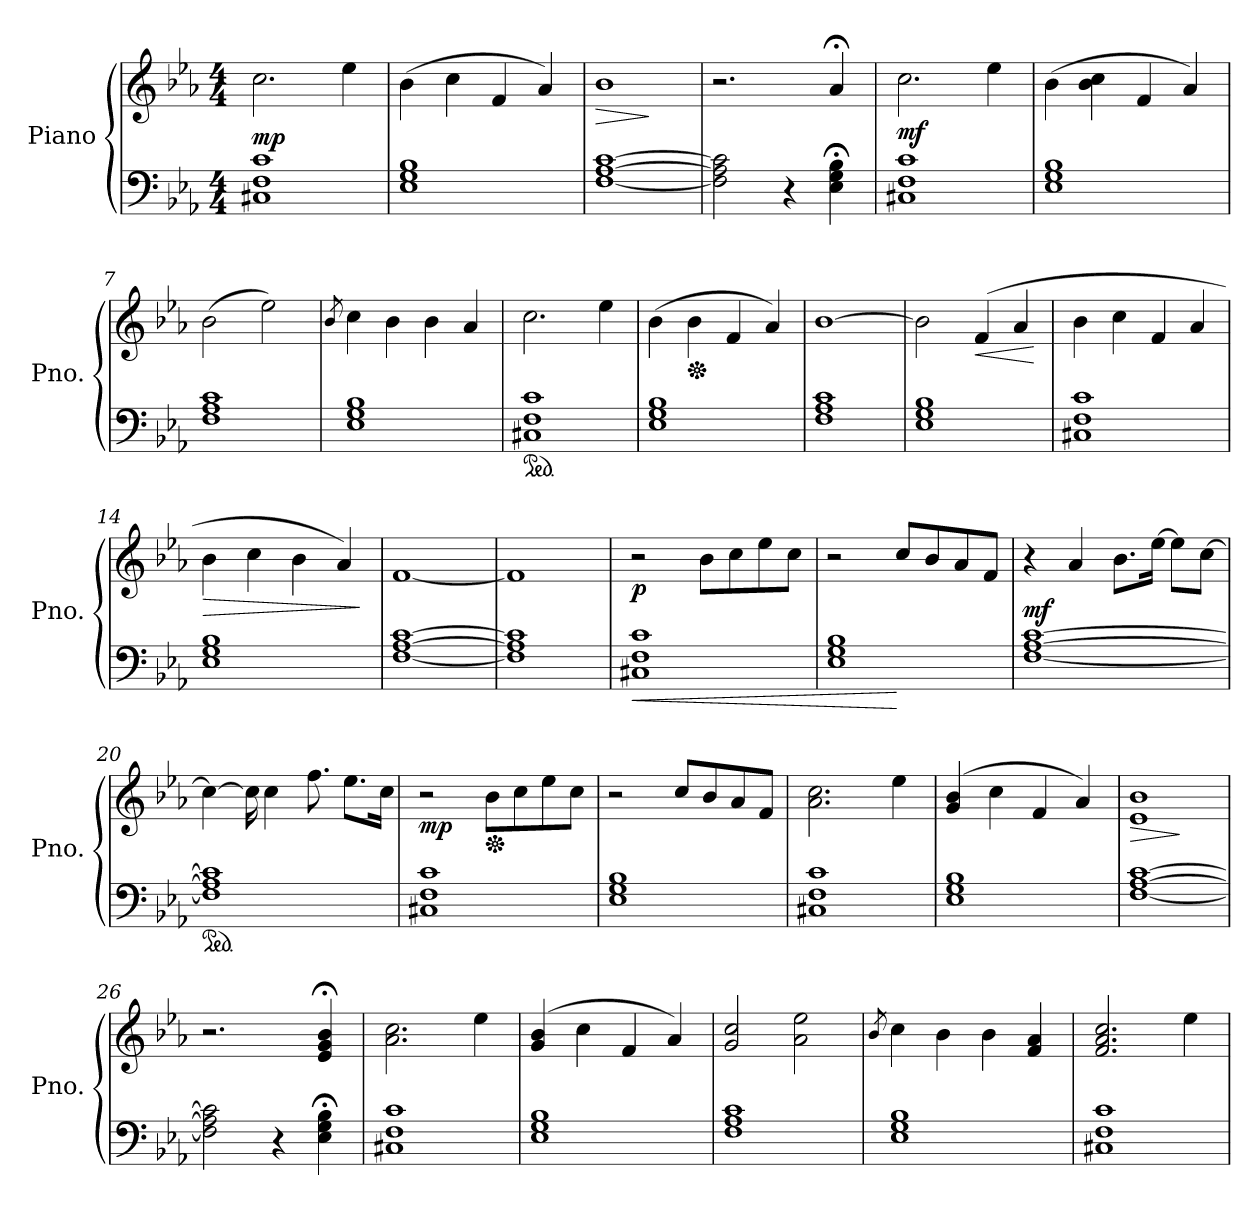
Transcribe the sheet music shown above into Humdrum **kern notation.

**kern	**kern	**dynam
*part1	*part1	*part1
*staff2	*staff1	*staff1/2
*I"Piano	*	*
*I'Pno.	*	*
*clefF4	*clefG2	*
*k[b-e-a-]	*k[b-e-a-]	*
*M4/4	*M4/4	*
*MM105	*MM105	*
=1	=1	=1
!	!	!LO:DY:a=2
1C#X 1F 1c	2.cc\	mp
.	4ee-\	.
=2	=2	=2
1E- 1G 1B-	(4b-\	.
.	4cc\	.
.	4f/	.
.	4a-/)	.
=3	=3	=3
!	!	!LO:HP:b
[1F [1A- [1c	1b-	>
.	.	]
=4	=4	=4
2F\] 2A-\] 2c\]	2.r	.
4r	.	.
4E-\;< 4G\;< 4B-\;<	4a-;</	.
=5	=5	=5
!	!	!LO:DY:b
1C#X 1F 1c	2.cc\	mf
.	4ee-\	.
=6	=6	=6
1E- 1G 1B-	(4b-\	.
.	4b-\ 4cc\	.
.	4f/	.
.	4a-/)	.
=7	=7	=7
1F 1A- 1c	(2b-\	.
.	2ee-\)	.
=8	=8	=8
.	8qb-/	.
1E- 1G 1B-	4cc\	.
.	4b-\	.
.	4b-\	.
.	4a-/	.
=9	=9	=9
*ped	*	*
1C#X 1F 1c	2.cc\	.
.	4ee-\	.
=10	=10	=10
1E- 1G 1B-	(4b-\	.
*	*Xped	*
.	4b-\	.
.	4f/	.
.	4a-/)	.
!!LO:LB:g=z
=11	=11	=11
1F 1A- 1c	[1b-	.
=12	=12	=12
1E- 1G 1B-	2b-\]	.
!	!	!LO:HP:b
.	(4f/	<
.	4a-/	.
.	.	[
=13	=13	=13
1C#X 1F 1c	4b-\	.
.	4cc\	.
.	4f/	.
.	4a-/	.
=14	=14	=14
!	!	!LO:HP:b
1E- 1G 1B-	4b-\	>
.	4cc\	.
.	4b-\	.
.	4a-/)	.
.	.	]
=15	=15	=15
[1F [1A- [1c	[1f	.
=16	=16	=16
1F] 1A-] 1c]	1f]	.
=17	=17	=17
!	!	!LO:HP:b=2
!	!	!LO:DY:n=1:b
1C#X 1F 1c	2r	< p
*	*MM120	*
.	8b-\L	.
.	8cc\	.
.	8ee-\	.
.	8cc\J	.
=18	=18	=18
1E- 1G 1B-	2r	.
.	8cc/L	[
.	8b-/	.
.	8a-/	.
.	8f/J	.
=19	=19	=19
!	!	!LO:DY:a=2
[1F [1A- [1c	4r	mf
.	4a-/	.
.	8.b-\L	.
.	[16ee-\Jk	.
.	8ee-\L]	.
.	[8cc\J	.
!!LO:LB:g=z
=20	=20	=20
*ped	*	*
1F] 1A-] 1c]	4cc\_	.
.	16cc\]	.
.	4cc\	.
.	8.ff\	.
.	8.ee-\L	.
.	16cc\Jk	.
=21	=21	=21
!	!	!LO:DY:b
1C#X 1F 1c	2r	mp
*	*Xped	*
.	8b-\L	.
.	8cc\	.
.	8ee-\	.
.	8cc\J	.
=22	=22	=22
1E- 1G 1B-	2r	.
.	8cc/L	.
.	8b-/	.
.	8a-/	.
.	8f/J	.
=23	=23	=23
*	*MM105	*
1C#X 1F 1c	2.a-\ 2.cc\	.
.	4ee-\	.
=24	=24	=24
1E- 1G 1B-	(4g/ 4b-/	.
.	4cc\	.
.	4f/	.
.	4a-/)	.
=25	=25	=25
!	!	!LO:HP:b
[1F [1A- [1c	1e- 1b-	>
.	.	]
=26	=26	=26
2F\] 2A-\] 2c\]	2.r	.
4r	.	.
4E-\;< 4G\;< 4B-\;<	4e-/;< 4g/;< 4b-/;<	.
=27	=27	=27
1C#X 1F 1c	2.a-\ 2.cc\	.
.	4ee-\	.
=28	=28	=28
1E- 1G 1B-	(4g/ 4b-/	.
.	4cc\	.
.	4f/	.
.	4a-/)	.
!!LO:LB:g=z
=29	=29	=29
1F 1A- 1c	2g/ 2cc/	.
.	2a-\ 2ee-\	.
=30	=30	=30
.	8qb-/	.
1E- 1G 1B-	4cc\	.
.	4b-\	.
.	4b-\	.
.	4f/ 4a-/	.
=31	=31	=31
1C#X 1F 1c	2.f/ 2.a-/ 2.cc/	.
.	4ee-\	.
=	=	=
*-	*-	*-
